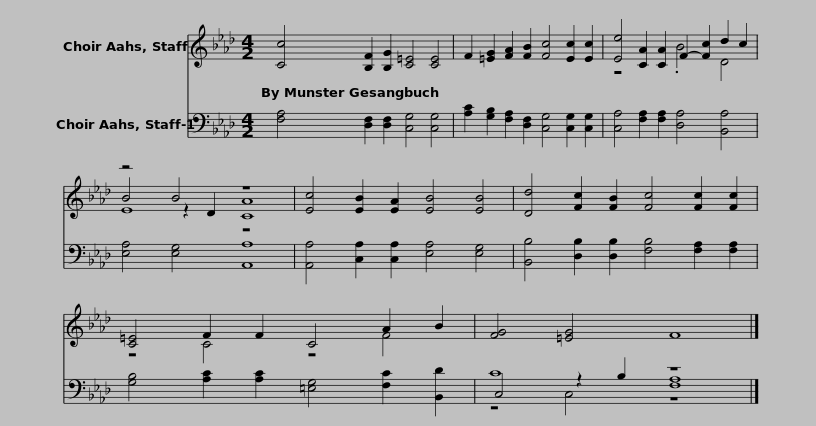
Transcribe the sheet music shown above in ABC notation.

X:1
%%score ( 1 2 3 ) ( 4 5 6 )
L:1/8
M:4/2
I:linebreak $
K:Ab
V:1 treble
V:2 treble
V:3 treble
V:4 bass
V:5 bass
V:6 bass
V:1
 [Cc]4 [B,F]2 [B,G]2 [C=E]4 [CE]4 | F2 [=EG]2 [FA]2 [FB]2 [Fc]4 [Ec]2 [Ec]2 | [Ee]4 [CA]2 [CA]2 F2- [Fc]2 d2 c2 |$ z4 B4 z8 | [Ec]4 [EB]2 [EA]2 [EB]4 [EB]4 | %5
 [Dd]4 [Fc]2 [FB]2 [Fc]4 [Fc]2 [Fc]2 | [C=E]4 F2 F2 C4 A2 B2 | [FG]4 [=EG]4 F8 |] %8
V:2
 x16 | x16 | z8 .B4 D4 |$ B4 z2 D2 [CA]8 | x16 | %5
 x16 | z4 C4 z4 F4 | x16 |] %8
V:3
 x16 | x16 | x16 |$ E8 z8 | x16 | %5
 x16 | x16 | x16 |] %8
V:4
 [F,A,]4 [D,F,]2 [D,F,]2 [C,G,]4 [C,G,]4 | [A,C]2 [G,B,]2 [F,A,]2 [D,F,]2 [C,G,]4 [C,G,]2 [C,G,]2 | [C,A,]4 [F,A,]2 [F,A,]2 [D,A,]4 [B,,A,]4 |$ [E,A,]4 [E,G,]4 [A,,A,]8 | [A,,A,]4 [C,A,]2 [C,A,]2 [E,A,]4 [E,G,]4 | %5
 [B,,B,]4 [D,B,]2 [D,B,]2 [F,B,]4 [F,A,]2 [F,A,]2 | [G,B,]4 [A,C]2 [A,C]2 [=E,G,]4 [F,C]2 [B,,D]2 | C8 z8 |] %8
V:5
 x16 | x16 | x16 |$ x16 | x16 | %5
 x16 | x16 | C,4 z2 B,2 [F,A,]8 |] %8
V:6
 x16 | x16 | x16 |$ x16 | x16 | %5
 x16 | x16 | z4 C,4 z8 |] %8
